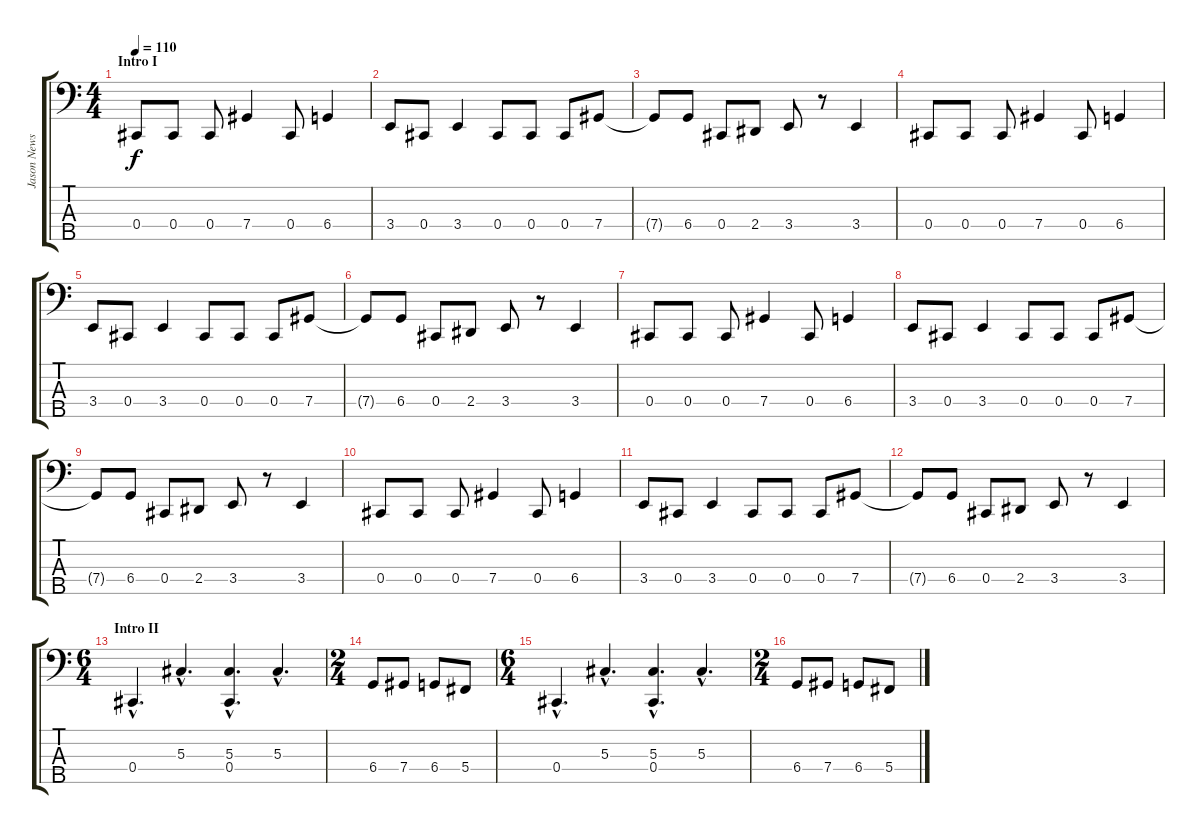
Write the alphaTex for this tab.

\track ("Jason Newsted - Bass" "Jason News") {instrument electricbassfinger}
\staff {score tabs}
\tuning (Gb2 Db2 Ab1 Db1 Ab0) {hide}
\ts (4 4)
\section ("" "Intro I")
\tempo 110
\clef f4
\ks c
0.4.8{dy f instrument electricbassfinger} 0.4.8 0.4.8 7.4.4 0.4.8 6.4.4 |
3.4.8 0.4.8 3.4.4 0.4.8 0.4.8 0.4.8 7.4.8 |
7.4{t}.8 6.4.8 0.4.8 2.4.8 3.4.8 r.8 3.4.4 |
0.4.8 0.4.8 0.4.8 7.4.4 0.4.8 6.4.4 |
3.4.8 0.4.8 3.4.4 0.4.8 0.4.8 0.4.8 7.4.8 |
7.4{t}.8 6.4.8 0.4.8 2.4.8 3.4.8 r.8 3.4.4 |
0.4.8 0.4.8 0.4.8 7.4.4 0.4.8 6.4.4 |
3.4.8 0.4.8 3.4.4 0.4.8 0.4.8 0.4.8 7.4.8 |
7.4{t}.8 6.4.8 0.4.8 2.4.8 3.4.8 r.8 3.4.4 |
0.4.8 0.4.8 0.4.8 7.4.4 0.4.8 6.4.4 |
3.4.8 0.4.8 3.4.4 0.4.8 0.4.8 0.4.8 7.4.8 |
7.4{t}.8 6.4.8 0.4.8 2.4.8 3.4.8 r.8 3.4.4 |
\ts (6 4)
\section ("" "Intro II")
0.4{hac}.4{d} 5.3{hac}.4{d} (5.3{hac} 0.4{hac}).4{d} 5.3{hac}.4{d} |
\ts (2 4)
6.4.8 7.4.8 6.4.8 5.4.8 |
\ts (6 4)
0.4{hac}.4{d} 5.3{hac}.4{d} (5.3{hac} 0.4{hac}).4{d} 5.3{hac}.4{d} |
\ts (2 4)
6.4.8 7.4.8 6.4.8 5.4.8
